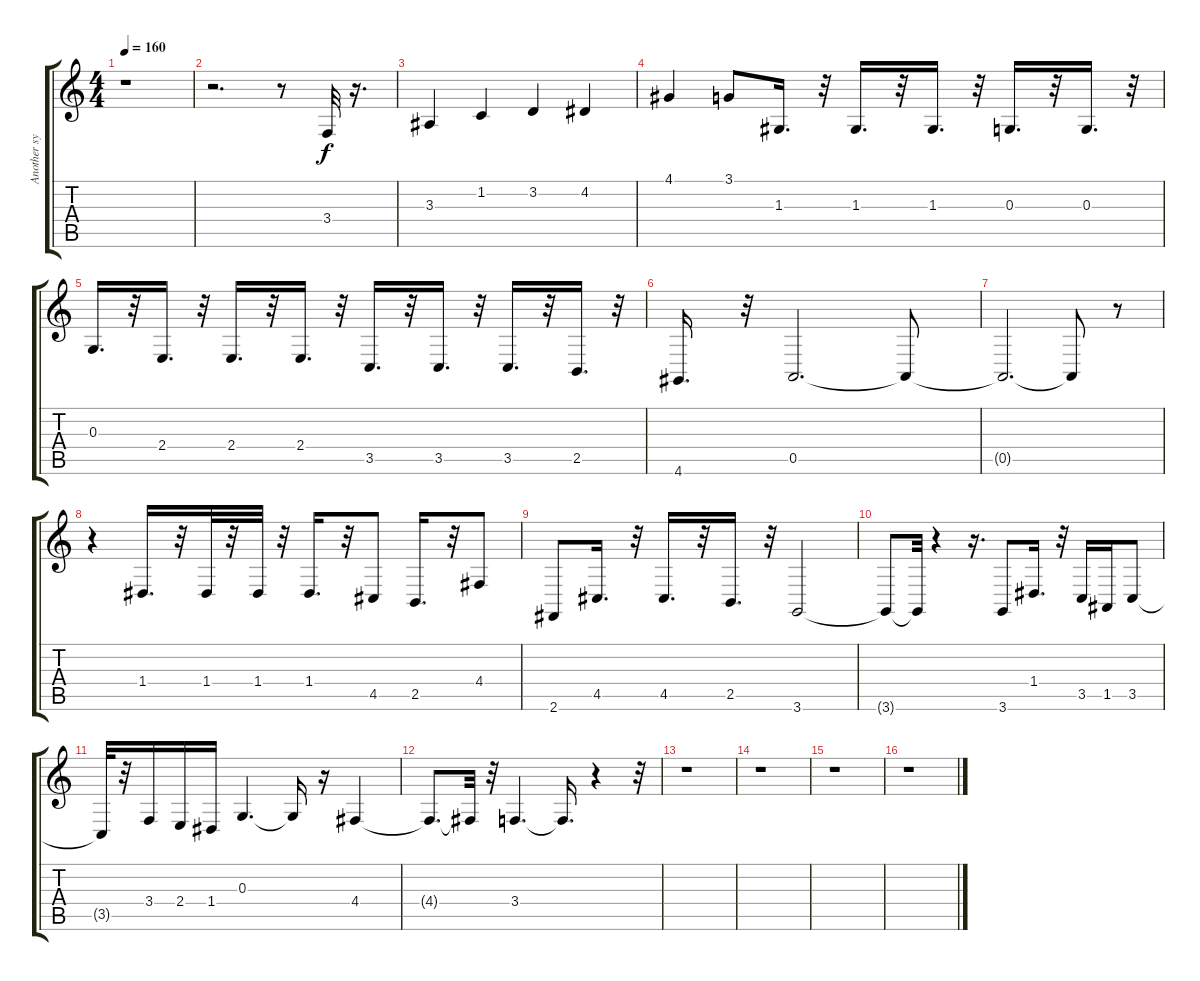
\track ("Another synth" "Another sy") {instrument lead5charang}
\staff {score tabs}
\tuning (E4 B3 G3 D3 A2 E2) {hide}
\ts (4 4)
\tempo 160
\clef g2
\ks c
r.1{dy f} |
r.2{d} r.8 3.4.32 r.16{d} |
3.3.4 1.2.4 3.2.4 4.2.4 |
4.1.4 3.1.8 1.3.16{d} r.32 1.3.16{d} r.32 1.3.16{d} r.32 0.3.16{d} r.32 0.3.16{d} r.32 |
0.3.16{d} r.32 2.4.16{d} r.32 2.4.16{d} r.32 2.4.16{d} r.32 3.5.16{d} r.32 3.5.16{d} r.32 3.5.16{d} r.32 2.5.16{d} r.32 |
4.6.16{d} r.32 0.5.2{d} 0.5{t}.8 |
0.5{t}.2{d} 0.5{t}.8 r.8 |
r.4 1.4.16{d} r.32 1.4.32 r.32 1.4.32 r.32 1.4.16{d} r.32 4.5.8 2.5.16{d} r.32 4.4.8 |
2.6.8 4.5.16{d} r.32 4.5.16{d} r.32 2.5.16{d} r.32 3.6.2 |
3.6{t}.8 3.6{t}.32 r.4 r.16{d} 3.6.8 1.4.16{d} r.32 3.5.16 1.5.16 3.5.8 |
3.5{t}.32 r.32 3.4.16 2.4.16 1.4.16 0.3.4{d} 0.3{t}.16 r.16 4.4.4 |
4.4{t}.8{d} 4.4{t}.32 r.32 3.4.4{d} 3.4{t}.16{d} r.4 r.32 |
r.1 |
r.1 |
r.1 |
r.1
